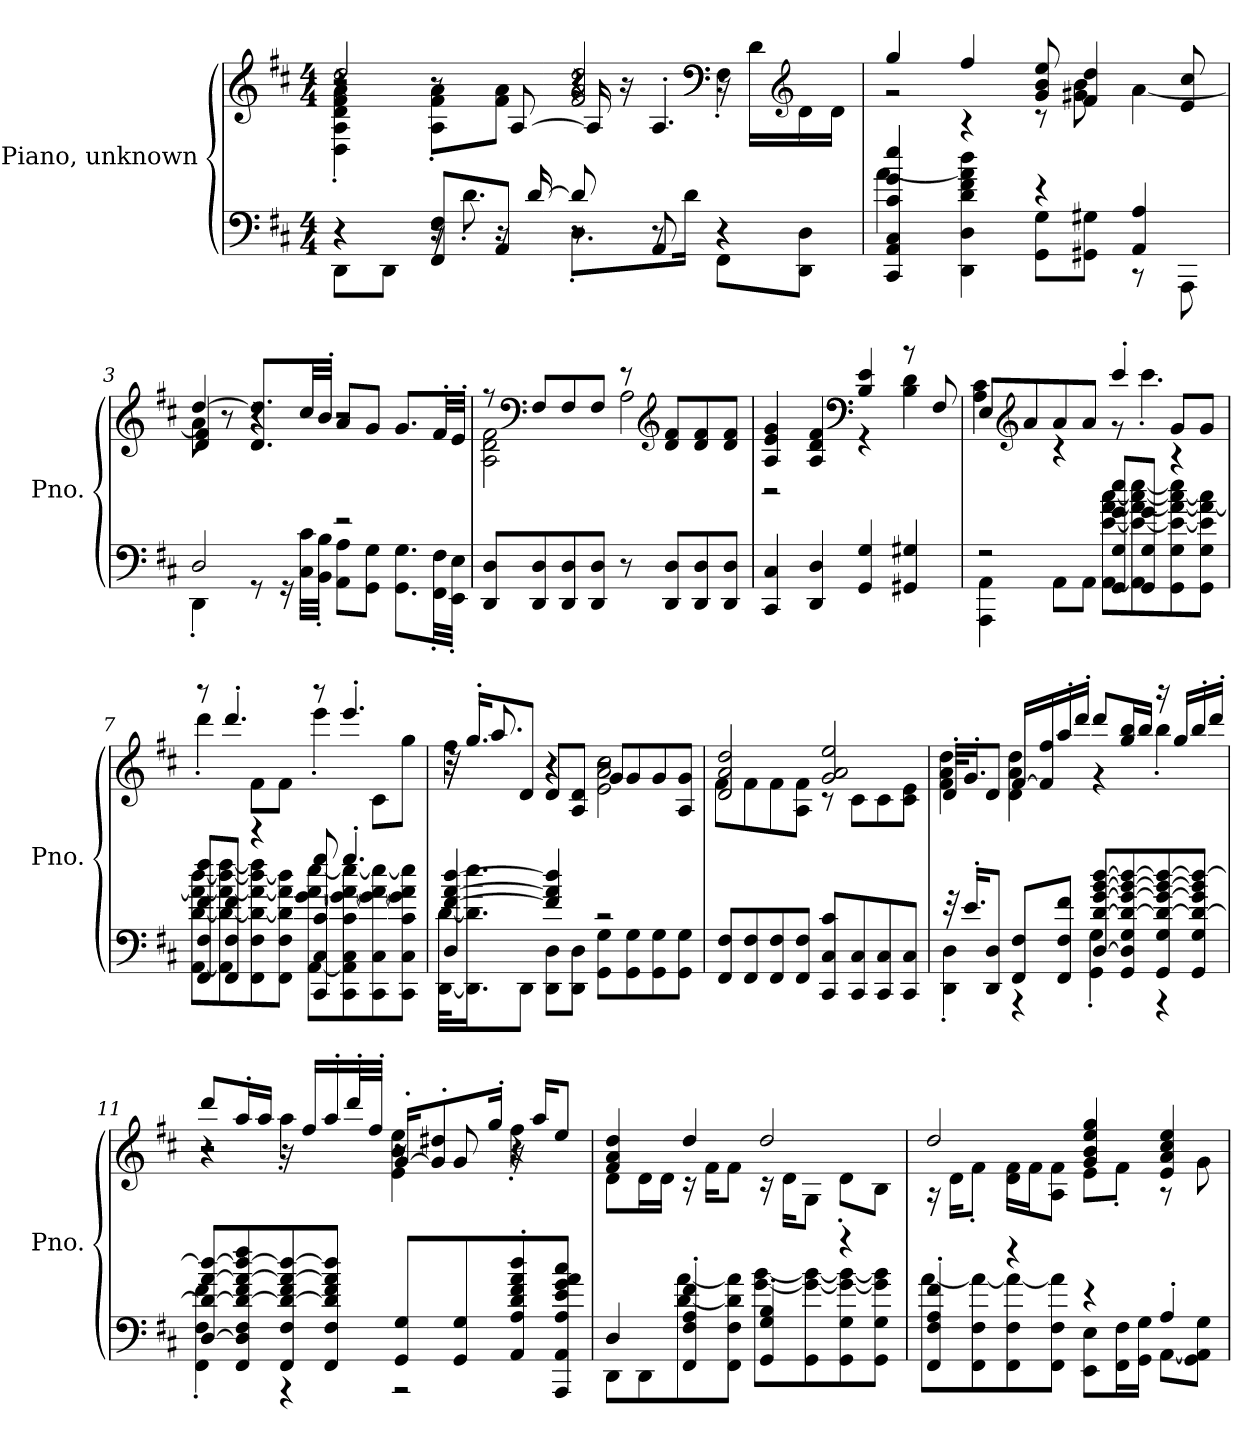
**kern	**kern
*part1	*part1
*staff2	*staff1
*I"Piano, unknown	*
*I'Pno.	*
*clefF4	*clefG2
*k[f#c#]	*k[f#c#]
*M4/4	*M4/4
*MM120	*MM120
=1	=1
*^	*^
*	*^	*	*^
*	*	*	*	*	*^
4r	8DD\L	4r	2dd/	4D\' 4A\' 4d\' 4f#\' 4a\'	4r	2r
.	8DD\J	.	.	.	.	.
8r	16r	8FF#/ 8F#/L	.	8A\' 8f#\' 8a\'L	8r	.
.	8.d'\	.	.	.	.	.
16r	.	8AA/J	.	8f#\ 8a\J	[8A/	.
[16d/	.	.	.	.	.	.
8d/]	8.D'\L	8r	2f#/ 2a/ 2dd/	4r	16A/]	4r
.	.	.	.	.	16r	.
8r	.	8AA/	.	.	4.A'/	.
.	16d\Jk	.	.	.	.	.
*	*	*	*clefF4	*	*	*
4r	8FF#\L	4r	.	16r	.	4F#'\
.	.	.	.	16d\LL	.	.
*	*	*	*clefG2	*	*	*
.	8DD\ 8D\J	.	.	16d\	.	.
.	.	.	.	16d\JJ	.	.
*	*v	*v	*	*	*	*
*	*	*	*v	*v	*v
=2	=2	=2	=2
4CC#/ 4AA/ 4C#/ 4c#/ 4g/ 4ee/	[4a\	4gg/	2r
4r	4DD\ 4D\ 4d\ 4f#\ 4a\] 4dd\	4ff#/	.
4r	8GG\ 8G\L	8g/ 8b/ 8ee/	8r
.	8GG#X\ 8G#X\J	4f#/ 4dd/	8g#X\ 8b\
4AA/ 4A/	8r	.	[4a\
.	8AAA\	8e/ 8cc#/	.
=3	=3	=3	=3
*	*	*	*^
2D/	4DD'\	[4dd/	8a\]	4d/ 4f#/
.	.	.	8r	.
.	8r	8.d/ 8.dd/]L	4r	4r
.	16r	.	.	.
.	32C#\ 32c#\LLL	32cc#/LL	.	.
.	32BB\' 32B\'JJJ	32b'/JJJ	.	.
2r	8AA\ 8A\L	8a/L	2r	2r
.	8GG\ 8G\J	8g/J	.	.
.	8.GG\ 8.G\L	8.g/L	.	.
.	32FF#\' 32F#\'LL	32f#'/LL	.	.
.	32EE\' 32E\'JJJ	32e'/JJJ	.	.
*v	*v	*	*	*
*	*	*v	*v
!!LO:LB:g=z
=4	=4	=4
8DD/ 8D/L	8r	2A\ 2d\ 2f#\
*	*clefF4	*
8DD/ 8D/	8F#/L	.
8DD/ 8D/	8F#/	.
8DD/ 8D/J	8F#/J	.
8r	8r	2A\
*	*clefG2	*
8DD/ 8D/L	8d/ 8f#/L	.
8DD/ 8D/	8d/ 8f#/	.
8DD/ 8D/J	8d/ 8f#/J	.
=5	=5	=5
4CC#/ 4C#/	4A/ 4e/ 4g/	2r
4DD/ 4D/	4A/ 4d/ 4f#/	.
*	*clefF4	*
4GG/ 4G/	4B/ 4e/	4r
4GG#X/ 4G#X/	8r	4B\ 4d\
.	8F#/	.
=6	=6	=6
*^	*	*
2r	4AAA\ 4AA\	8E/L	4A\ 4c#\
*	*	*clefG2	*
.	.	8a/	.
.	8AA\L	8a/	4r
.	8AA\J	8a/J	.
8GG/ 8G/ 8g/ 8ee/L	[8AA\ [8e\ [8a\ [8cc#\L	4ccc#'/	8r
8GG/ 8G/ 8g/J	8AA\] 8e\_ 8a\_ 8cc#\_ [8ee\	.	4.ccc#'\
4r	8GG\ 8G\ 8e\_ 8a\_ 8cc#\_ 8ee\]	8g/L	.
.	8GG\ 8G\ 8e\] 8a\_ 8cc#\]J	8g/J	.
!!LO:LB:g=z	!!
=7	=7	=7	=7
8FF#/ 8F#/ 8f#/ 8ff#/L	[8AA\ [8d\ 8a\_ [8dd\L	8r	4ddd'\
8FF#/ 8F#/ 8f#/J	8AA\] 8d\_ 8a\_ 8dd\_ [8ff#\	4.ddd'/	.
4r	8FF#\ 8F#\ 8d\_ 8a\_ 8dd\_ 8ff#\]	.	8f#\L
.	8FF#\ 8F#\ 8d\] 8a\] 8dd\]J	.	8f#\J
8CC#/ 8C#/ 8c#/ 8gg/	[8AA\ [8g\ [8a\ [8ee\L	8r	4eee'\
4.gg'/	8CC#\ 8AA\] 8C#\ 8c#\ 8g\_ 8a\_ 8ee\_	4.eee'/	.
.	8CC#\ 8C#\ 8g\_ 8a\_ 8ee\_	.	8c#\L
.	8CC#\ 8C#\ 8c#\ 8g\] 8a\] 8ee\]J	.	8gg\J
=8	=8	=8	=8
*	*	*	*^
4D/ [4f#/ [4a/ [4dd/	[32DD\ [32d\KLL	16r	4ff#\	32r
.	16.DD\] 16.d\] 16.ee\J	.	.	16.gg'/KL
.	.	8.aa/	.	.
.	8DD\J	.	.	8d/J
4f#/] 4a/] 4dd/]	8DD\ 8D\L	4r	4r	8d/L
.	8DD\ 8D\J	.	.	8A/ 8d/J
2r	8GG\ 8G\L	2r	2e\ 2a\ 2cc#\	8g/L
.	8GG\ 8G\	.	.	8g/
.	8GG\ 8G\	.	.	8g/
.	8GG\ 8G\J	.	.	8A/ 8g/J
*v	*v	*	*	*
*	*	*v	*v
=9	=9	=9
8FF#/ 8F#/L	2d/ 2a/ 2dd/	8f#\L
8FF#/ 8F#/	.	8f#\
8FF#/ 8F#/	.	8f#\
8FF#/ 8F#/J	.	8A\ 8f#\J
8CC#/ 8C#/ 8c#/L	2g/ 2a/ 2ee/	8r
8CC#/ 8C#/	.	8c#\L
8CC#/ 8C#/	.	8c#\
8CC#/ 8C#/J	.	8c#\ 8e\J
!!LO:LB:g=z	!!
=10	=10	=10
*^	*	*
32r	4DD\' 4D\'	32d'/KLL	4f#\ 4a\ 4dd\
16.e'/KL	.	16.g'/J	.
8DD/ 8D/J	.	8d/J	.
8FF#/ 8F#/L	4r	[16f#/LL	4d\ 4a\ 4dd\
.	.	16f#/] 16ff#/	.
8FF#/ 8F#/ 8f#/J	.	16aa'/	.
.	.	16ddd'/JJ	.
[8D/ [8d/ [8g/ [8b/ [8dd/L	4GG\' 4G\'	8ddd/L	4r
8GG/ 8D/] 8G/ 8d/_ 8g/_ 8b/_ 8dd/_	.	16gg/ 16bb/L	.
.	.	16bb/JJ	.
8GG/ 8G/ 8d/_ 8g/_ 8b/_ 8dd/_	4r	16r	4bb'\
.	.	16gg/LL	.
8GG/ 8G/ 8d/_ 8g/] 8b/] 8dd/_J	.	16bb'/	.
.	.	16ddd'/JJ	.
=11	=11	=11	=11
*	*	*	*^
[8D/ 8d/_ [8a/ 8dd/_L	4FF#\' 4F#\' 4f#\'	8ddd/L	4r	2r
8FF#/ 8D/] 8F#/ 8d/_ 8f#/ 8a/_ 8dd/_ 8ff#/	.	16aa'/L	.	.
.	.	16aa/JJ	.	.
8FF#/ 8F#/ 8d/_ 8f#/ 8a/_ 8dd/_	4r	16r	4aa'\	.
.	.	16ff#/LL	.	.
8FF#/ 8F#/ 8d/] 8f#/ 8a/] 8dd/]J	.	16aa'/	.	.
.	.	32ddd'/L	.	.
.	.	32ff#'/JJJ	.	.
8GG/ 8G/L	2r	[16g'/KL	4e\ 4b\ 4ee\	8r
.	.	8g/]' 8dd#X/'	.	.
8GG/ 8G/	.	.	.	8g/
.	.	16gg'/Jk	.	.
8AA/' 8A/' 8d/' 8f#/' 8a/' 8dd/'	.	16r	4ff#'\	4r
.	.	16aa/KL	.	.
8AAA/ 8AA/ 8A/ 8e/ 8g/ 8a/ 8cc#/J	.	8ee/J	.	.
*	*	*	*v	*v
!!LO:LB:g=z
=12	=12	=12	=12
4D/	8DD\L	4f#/ 4a/ 4dd/	8d\L
.	8DD\	.	16d\L
.	.	.	16d\JJ
4FF#/' 4F#/' 4A/' 4f#/'	[8d\ [8a\	4dd/	16r
.	.	.	16f#\KL
.	8FF#\ 8F#\ 8d\] 8a\]J	.	8f#\J
4GG/' 4G/' 4B/'	[8g\ [8b\L	2dd/	16r
.	.	.	16d\KL
.	8GG\ 8g\_ 8b\_	.	8G\J
4r	8GG\ 8G\ 8g\_ 8b\_	.	8d'\L
.	8GG\ 8G\ 8g\] 8b\]J	.	8B\J
=13	=13	=13	=13
4FF#/' 4F#/' 4A/' 4f#/'	[8a\L	2dd/	16r
.	.	.	16d\KL
.	8FF#\ 8F#\ 8a\_	.	8f#'\J
4r	8FF#\ 8F#\ 8a\_	.	16d\ 16f#\LL
.	.	.	16f#\J
.	8FF#\ 8F#\ 8a\]J	.	8A\ 8f#\J
4r	8EE\ 8E\L	4g/ 4b/ 4ee/ 4gg/	8e\L
.	16FF#\ 16F#\L	.	8f#'\J
.	16GG\ 16G\JJ	.	.
4A'/	[8AA\L	4e/ 4a/ 4cc#/ 4ee/	8r
.	8GG\ 8AA\] 8G\J	.	8g\
*v	*v	*	*
*	*v	*v
=	=
*-	*-
